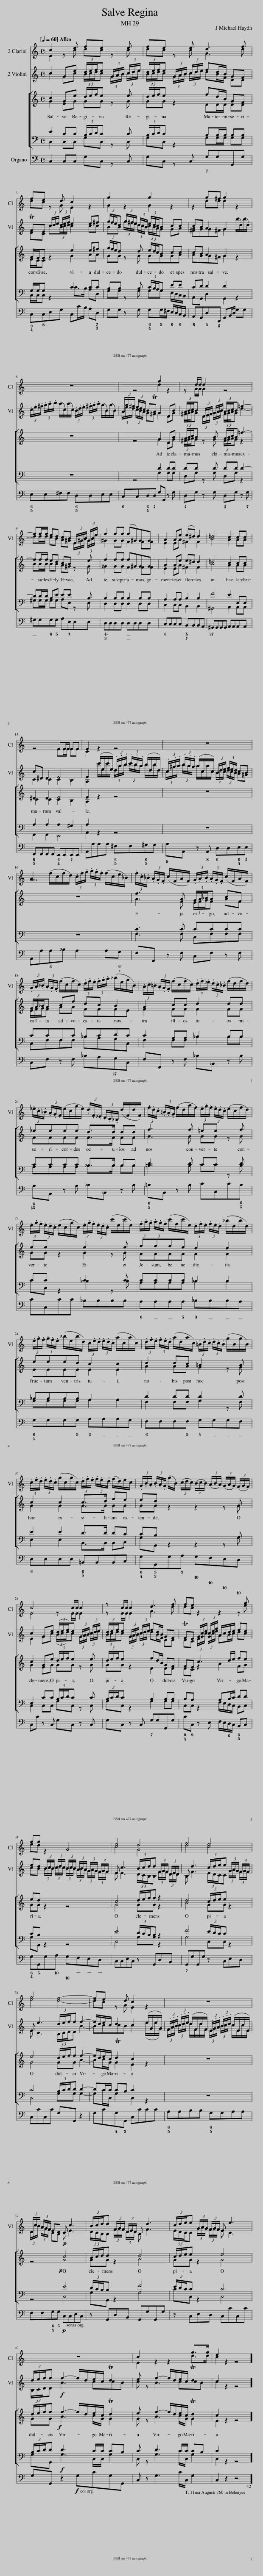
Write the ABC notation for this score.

X:1
%%score ( 1 2 ) ( 3 4 ) [ ( 5 6 ) ( 7 8 ) ] 9 10 11
L:1/8
Q:1/4=60
M:4/4
I:linebreak $
K:C
V:1 treble
V:2 treble
V:3 treble
V:4 treble
V:5 treble
V:6 treble
V:7 bass
V:8 bass
V:9 bass
V:10 treble
V:11 treble
V:1
 c2 z e fe z e | fe z e d3 f |$ fe z d c2 z2 | g2 z2 g2 z2 | z2 g^f g2 z2 |$ %5
 z8 | z4 g2 z2 | z d/d/ d2 z4 |$ z8 | z8 | %10
 z8 | z8 |$ z4 EE/E/ EE | E2 z2 z4 | z8 |$ %15
 z8 | z8 |$ z8 | z8 |$ z8 | %20
 z8 |$ z8 | z8 |$ z8 | z8 |$ %25
 z8 | z8 |$ c4 z c/c/ c2 | z c/c/ c2 d3 f | fe z2 z2 z g |$ %30
 gg z2 G4 | e4 d4 | f4 e4 |$ g4 f4- | fe z d c2 z2 | %35
 z8 |$ z8 | z8 | z8 |$ z8 | %40
 c2 z2 z2 g>g | e2 z2 z4 |] %42
V:2
 E2 x c dc x c | dc x c G3 d |$ dc x G E2 x2 | G2 x2 G2 x2 | x2 dd d2 x2 |$ %5
 x8 | x4 d2 x2 | x G/G/ G2 x4 |$ x8 | x8 | %10
 x8 | x8 |$ x4 EE/E/ EE | C2 x6 | x8 |$ %15
 x8 | x8 |$ x8 | x8 |$ x8 | %20
 x8 |$ x8 | x8 |$ x8 | x8 |$ %25
 x8 | x8 |$ E4 x E/E/ E2 | z E/E/ E2 G3 d | dc x5 e |$ %30
 ed x2 G4 | c4 G4 | d4 c4 |$ e4 d4- | dc x G E2 x2 | %35
 x8 |$ x8 | x8 | x8 |$ x8 | %40
 E2 x4 d>d | c2 x6 |] %42
V:3
 c2 Ge (3d/e/f/e (3G/A/B/ (3c/d/e/ | (3d/e/f/e (3G/A/B/ (3c/d/e/ fd/B/ GF |$ TFE (3c/d/e/ (3d/e/f/ e2 e^f | (3g/f/e/d (3g/^f/e/ (3d/c/B/ (3e/d/c/B cc | cB A2 G2 (b/d/)(b/d/) |$ %5
 (3.c/.e/.^f/ (3.g/.a/.b/ (a/c/)(a/c/) (3.B/.d/.e/ (3.^f/.g/.a/ (g/B/)(g/B/) | (3A/g/^f/ (3e/d/c/ BTA G2 DB | (3A/B/c/B (3D/E/^F/ (3G/A/B/ (3A/B/c/B =f2- |$ ff/f/ ed cB (3E/^G/B/ (3G/B/e/ | f2 ff (f^G)GG | %10
 A2 Ae (e^d) d2 | =d4 c2 cc |$ c^D D2 E4 | E2 (c'/e/c'/e/) (3.d/.a/.b/ (3.c'/.b/.a/ (b/d/b/d/) | (3.c/.^g/.a/ (3.b/.a/.g/ (a/c/a/c/) (3B/d/e/ (3f/e/d/ cB |$ %15
 A2 (f/c/f/d/) (3.c/.f/.g/ (3.a/.g/.f/ (f/c/e/_B/) | (3.f/.c/._B/ (3.A/.G/.F/ (c/F/A/F/) (3.G/.A/.B/ (3.A/.G/.F/ (c/F/A/F/) |$ (3.G/.A/._B/ (3.A/.G/.F/ (f/c/f/c/) (3.d/.f/.e/ (3.f/.g/.a/ (_b/e/g/B/) | (3.A/.c/.=B/ (3.A/.G/.F/ (f/c/f/c/) (3.d/.f/._e/ (3.d/.c/._B/ (f/d/f/d/) |$ (3._e/.c/._B/ (3.A/.G/.F/ (e/c/g/e/) (3.d/.F/._E/ (3.D/.C/._B,/ (d/F/d/F/) | %20
 (3.f/.d/.c/ (3.=B/.A/.G/ (f/d/a/f/) (3.e/.g/.f/ (3.e/.d/.c/ (e/c/f/d/) |$ (3.e/.g/.f/ (3.e/.d/.c/ (e/c/g/c/) (3.e/.g/.f/ (3.e/.d/.c/ (c'/e/c'/e/) | (3.f/.a/.g/ (3.a/.g/.f/ (c'/f/c'/e/) (3.d/.f/.e/ (3.f/.e/.d/ (_b/d/b/d/) |$ (3.e/.g/.f/ (3.g/.f/.e/ (_b/e/b/d/) (3.c/.e/.d/ (3.e/.d/.c/ (a/c/a/c/) | (3.d/.f/.e/ (3.f/.e/.d/ (a/d/a/c/) (3.=B/.d/.c/ (3.d/.c/.B/ (g/B/g/B/) |$ %25
 (3.c/.e/.d/ (3.e/.d/.c/ (g/c/g/c/) (3.d/.f/.e/ (3.f/.e/.d/ (f/d/)e/c/ | (3.G/.B/.A/ (3.B/.A/.G/ (g/B/) (3(c/d/c/) (3(B/c/B/) (3(A/B/A/) (3(G/A/G/) (3(F/G/F/) |$ c2 Ge (3(d/e/f/)e (3G/A/B/ (3c/d/e/ | (3d/e/f/e (3G/A/B/ (3c/d/e/ fd/B/ GF | TFE (3G/c/e/ (3c/e/g/ A/c/d/e/ fe |$ %30
 ed (3B/c/B/ (3c/d/c/ (3B/c/B/ (3A/B/A/ (3G/A/G/ (3F/G/F/ | E c3 (3B/c/d/d (3F/G/F/ (3D/E/D/ | B, d3 (3c/d/e/e (3G/A/G/ (3F/G/F/ |$ E e3 (3d/e/f/f f2- | f/d/e/c/ d2 c2 (e/G/e/G/) | %35
 (3.F/.A/.B/ (3.c/.d/.e/ (d/F/d/F/) (3.E/.G/.A/ (3.B/.c/.d/ (c/E/c/E/) |$ (3D/c/B/ (3A/G/F/ ED!p! C c3 | (3B/c/d/d (3F/G/F/ (3D/E/D/ B, d3 | (3c/d/e/e (3G/A/G/ (3F/G/F/ E e3 |$ (3d/e/f/f!f! f2- f/d/e/c/ Td2 | %40
 e z f2- f/d/e/c/ Td2 | c2 z2 z4 |] %42
V:4
 c2 Gc (3B/c/d/c (3G/A/B/ (3c/d/e/ | (3B/c/d/c (3G/A/B/ (3c/d/e/ dB/F/ DD |$ DC c(3B/c/d/ c2 cc | BB (3g/^f/e/ (3d/c/B/ (3c/B/A/G GA | [^FA]GG^F G2 x2 |$ %5
 x8 | (3A/e/d/ (3c/B/A/ G^F G2 DG | (3^F/G/A/G (3D/E/F/ (3G/A/B/ (3F/G/A/G d2- |$ dd/d/ cB A^G (3E/G/B/ (3G/B/e/ | ^G2 GG F2 FF | %10
 E2 EA ^F2 F2 | B4 A2 AA |$ C2 C2 C2 B,2 | A,2 c'/e/c'/e/ (3d/a/b/ (3c'/b/a/ b/d/b/d/ | (3c/^g/a/ (3b/a/g/ a/c/a/c/ (3B/d/c/ (3d/c/B/ A^G |$ %15
 x8 | x8 |$ x8 | x8 |$ x8 | %20
 x8 |$ x8 | x8 |$ x8 | x8 |$ %25
 x8 | x8 |$ E2 Gc (3(B/c/d/)c (3G/A/B/ (3c/d/e/ | (3B/c/d/c (3G/A/B/ (3c/d/e/ dB/F/ DD | DC (3E/G/c/ (3G/c/e/ AB/c/ dc |$ %30
 cB (3B/c/B/ (3c/d/c/ (3B/c/B/ (3A/B/A/ (3G/A/G/ (3F/G/F/ | E E3 (3D/C/B,/B, (3F/G/F/ (3D/E/D/ | B, F3 (3E/D/C/C (3G/A/G/ (3F/G/F/ |$ E C3 (3B,/C/D/D B2- | BccB c2 (e/G/e/G/) | %35
 (3F/A/B/ (3c/d/e/ d/F/d/F/ (3E/G/A/ (3B/c/d/ c/E/c/E/ |$ (3D/c/B/ (3A/G/F/ CB, C E3 | (3D/C/B,/B, (3F/G/F/ (3D/E/D/ B, F3 | (3E/D/C/C (3G/A/G/ (3F/G/F/ E C3 |$ (3B,/C/D/D B3 ccB | %40
 c x B3 ccB | c2 x6 |] %42
V:5
 c2 Ge (3d/e/f/e z e | (3d/e/f/e z2 fd/B/ GF |$ F/E/E z2 e2 e^f | (3g/f/e/d z d (3e/d/c/B cc | cB A2 G2 z2 |$ %5
 z8 | z4 G2 DB | (3A/B/c/B z B (3A/B/c/B =f2- |$ ff/f/ ed cB z e | f2 ff f^GGG | %10
 A2 Ae e^d d2 | =d4 c2 cc |$ ^D2 D2 E4 | E2 z2 z4 | z8 |$ %15
 z8 | f3 A (3G/A/_B/A cF |$ (3G/A/_B/A cf dc B2 | A2 cc d2 dd |$ _eeee d>d dd | %20
 f3 f =ee z f |$ ee z2 e2 z e | fffe d2 d2 |$ eeed c2 c2 | d2 dc =B2 z B |$ %25
 c2 c2 c>d fe | ed z2 z2 z G |$ c2 Ge (3d/e/f/e z e | (3d/e/f/e z2 fd/B/ GF | FE c3 d/e/ fe |$ %30
 ed z2 z4 | c4 (3d/e/f/f z2 | d4 (3c/d/e/e z2 |$ e4 (3d/e/f/f f2- | f/d/e/c/ Td2 c2 z2 | %35
 z8 |$ z4!p! c4 | (3B/c/d/d z2 d4 | (3c/d/e/e z2 e4 |$ (3d/e/f/f!f! f2- f/d/e/c/ Td2 | %40
 e z f2- f/d/e/c/ Td2 | c2 z2 z4 |] %42
V:6
 G2 EG GG x G | GG x2 DD/D/ DD |$ D/C/C x2 G2 AA | GG x G GGGA | AGG^F G2 x2 |$ %5
 x8 | x4 G2 DG | (3^F/G/A/G x G (3F/G/A/G z2 |$ BB/B/ BB A^G x G | ^G2 GG F2 FF | %10
 E2 EA ^F2 F2 | B4 A2 AA |$ C2 C2 C2 B,2 | A,2 x6 | x8 |$ %15
 x8 | A3 F (3E/F/G/F AF |$ (3E/F/G/F AA FFFE | F2 FF F2 FF |$ FFFF F>F FF | %20
 G3 G GG x G |$ GG x2 G2 x G | FFFF F2 F2 |$ EEEE E2 E2 | A2 AA G2 x G |$ %25
 G2 G2 G>G GG | GG x5 G |$ G2 EG GG x G | GG x2 D2 DD | DC z2 A2 FG |$ %30
 GG x6 | G4 GG z2 | B4 GG x2 |$ G4 GG B2- | Bc/G/ G2 E2 x2 | %35
 x8 |$ x4 G4 | GG x2 A4 | GG x2 G4 |$ GG B3 c/G/ G2 | %40
 G x B3 c/G/ G2 | E2 x6 |] %42
V:7
 E2 CC (3B,/C/D/C z C | (3B,/C/D/C z2 B,B,/B,/ B,B, |$ G,/G,/G, z2 C2 CC | B,B, z B, (3C/B,/A,/G, EE | CD D2 D2 z2 |$ %5
 z8 | z4 D2 DD | DD z D DD D2- |$ DD/D/ B,E EE z B, | B,2 B,B, B,2 B,B, | %10
 A,2 A,A, B,2 B,2 | F4 E2 E,E, |$ A,2 A,2 A,2 ^G,2 | A,2 z2 z4 | z8 |$ %15
 z8 | C3 C CCCC |$ CCF,C _B,CDC | C2 A,A, _B,2 B,B, |$ CCCC _B,>B, B,B, | %20
 D3 D CC z D |$ CC z2 C2 z C | CCCC _B,2 B,2 |$ _B,B,B,B, A,2 A,2 | D2 DD D2 z D |$ %25
 E2 E2 D>D DC | CB, z2 z2 z G, |$ E,2 CC (3B,/C/D/C z C | (3B,/C/D/C z2 B,2 B,B, | B,A, z2 A,B,/C/ DD |$ %30
 CB, z2 z4 | E4 (3D/C/B,/B, z2 | F4 (3E/D/C/C z2 |$ C4 (3B,/C/D/D D2- | DC/C/ CB, C2 z2 | %35
 z8 |$ z4 E4 | (3D/C/B,/B, z2 F4 | (3E/D/C/C z2 C4 |$ (3B,/C/D/D!f! D3 C/C/ CB, | %40
 C z D3 C/C/ CB, | C2 z2 z4 |] %42
V:8
 C,2 C,C, G,C, x C, | G,C, x2 G,G,/G,/ G,G, |$ C,/C,/C, x2 C>B, A,D, | G,G, x G, G,G, E,/D,/C,/B,,/ | A,,G,, D,2 G,,2 x2 |$ %5
 x8 | x4 G,2 G,G, | D,G, x G, D,G, z2 |$ ^G,G,/G,/ G,G, A,E, x E, | D,2 D,D, D,2 D,D, | %10
 C,2 C,C, B,,2 B,,2 | ^G,,4 A,,2 A,,A,, |$ F,,2 F,,2 E,,4 | A,,2 x6 | x8 |$ %15
 x8 | F,3 F, C,F,F,F, |$ C,F,F,F, _B,A,G,C, | F,2 F,F, _B,2 B,B, |$ A,A,A,A, _B,>B, B,B, | %20
 =B,3 B, CC x B, |$ CC, x2 _B,2 x B, | A,A,A,A, _B,2 B,2 |$ G,G,G,G, A,2 A,2 | F,2 F,F, G,2 x F, |$ %25
 E,2 E,2 B,,>B,, B,,C, | G,G,, x5 G, |$ C,2 C,C, G,C, x C, | G,C, x2 G,2 G,G, | C,C, x2 F,/E,/D,/C,/ B,,C, |$ %30
 G,G,, x6 | C,4 G,G, z2 | G,4 C,C, x2 |$ C,4 G,G, G,2- | G,C/C,/ G,2 C,2 x2 | %35
 x8 |$ x4 C,4 | G,G,, x2 G,4 | CC, x2 C,4 |$ G,G,, G,3 C,/C,/ G,2 | %40
 C, x G,3 C/C,/ G,2 | C,2 x6 |] %42
V:9
 C,2 C,C, G,C, z C, | G,C, z C, G,G,G,,G, |$ C,C,E,G, C,C/B,/ A,D, | G,G, z G, G,G,/^F,/ E,/D,/C,/B,,/ | A,,G,,D,D,, G,,B,,/D,/ G,G, |$ %5
 E,E,^F,F, D,D,E,E, | C,C,D,D, G,G,, z G, | D,G, z G, D,G, z G, |$ ^G,G,G,G, A,E,E,E, | D,D,D,D, D,D,D,D, | %10
 C,C,C,C, B,,B,,B,,A,, | ^G,,G,,G,,G,, A,,A,,A,,A,, |$ F,,F,,F,,F,, E,,E,,E,,E,, | A,,A,A,A, ^F,F,^G,G, | A,A,, z A,, D,D,E,E, |$ %15
 A,,A,A,_B, A,2 A,G, | F,F,, z F, C,F, z F, |$ C,F, z F, _B,A,G,C, | F,F,, z F, _B,_B,, z B, |$ A,A,, z A, _B,_B,, z B, | %20
 =B,B,, z B, CC,CB, |$ CC,CC _B,B,B,B, | A,A,A,A, _B,B,B,A, |$ G,G,G,G, A,A,A,G, | F,F,F,F, G,G,G,F, |$ %25
 E,E,E,E, =B,,B,,B,,C, | G,G,,G,A, G,F,E,D, |$ C,C z C, G,C, z C, | G,C, z C, G,G,G,,G, | CC, z E, F,/E,/D,/C,/ B,,C, |$ %30
 G,G,,G,A, G,F,E,D, | C,C,E,C, z G,,D,B,, | G,,G,G,,G, z C,E,D, |$ C,CC,C G,G,, z2 | G,CG,G,, C,CCC | %35
 A,A,B,B, G,G,A,A, |$ F,F,G,G,!p! C,C,E,C, | z G,,D,B,, G,,G,G,,G, | z C,E,D, C,CC,C |$ G,G,, z2!f! G,CG,G,, | %40
 C, z G,3 C/C,/ G,2 | C,2 z2 z4 |] %42
V:10
 c2 G e (3d/ e/ f/ e (3G/ A/ B/ (3c/ d/ e/ | (3d/ e/ f/ e (3G/ A/ B/ (3c/ d/ e/ f d/ B/ G F |$ TF E (3c/ d/ e/ (3d/ e/ f/ e2 e ^f | (3g/ f/ e/ d (3g/ ^f/ e/ (3d/ c/ B/ (3e/ d/ c/ B c c | c B A2 G2 (b/d/)(b/d/) |$ %5
 (3.c/ .e/ .^f/ (3.g/ .a/ .b/ (a/ c/) (a/ c/) (3.B/ .d/ .e/ (3.^f/ .g/ .a/ (g/ B/) (g/ B/) | (3A/ g/ ^f/ (3e/ d/ c/ B TA G2 D B | (3A/ B/ c/ B (3D/ E/ ^F/ (3G/ A/ B/ (3A/ B/ c/ B =f2- |$ f f/ f/ e d c B (3E/ ^G/ B/ (3G/ B/ e/ | f2 f f (f ^G) G G | %10
 A2 A e (e ^d) d2 | =d4 c2 c c |$ c ^D D2 E4 | E2 (c'/ e/ c'/ e/) (3.d/ .a/ .b/ (3.c'/ .b/ .a/ (b/ d/ b/ d/) | (3.c/ .^g/ .a/ (3.b/ .a/ .g/ (a/ c/ a/ c/) (3B/ d/ e/ (3f/ e/ d/ c B |$ %15
 A2 (f/ c/ f/ d/) (3.c/ .f/ .g/ (3.a/ .g/ .f/ (f/ c/ e/ _B/) | (3.f/ .c/ ._B/ (3.A/ .G/ .F/ (c/ F/ A/ F/) (3.G/ .A/ .B/ (3.A/ .G/ .F/ (c/ F/ A/ F/) |$ (3.G/ .A/ ._B/ (3.A/ .G/ .F/ (f/ c/ f/ c/) (3.d/ .f/ .e/ (3.f/ .g/ .a/ (_b/ e/ g/ B/) | (3.A/ .c/ .=B/ (3.A/ .G/ .F/ (f/ c/ f/ c/) (3.d/ .f/ ._e/ (3.d/ .c/ ._B/ (f/ d/ f/ d/) |$ (3._e/ .c/ ._B/ (3.A/ .G/ .F/ (e/ c/ g/ e/) (3.d/ .F/ ._E/ (3.D/ .C/ ._B,/ (d/ F/ d/ F/) | %20
 (3.f/ .d/ .c/ (3.=B/ .A/ .G/ (f/ d/ a/ f/) (3.e/ .g/ .f/ (3.e/ .d/ .c/ (e/ c/ f/ d/) |$ (3.e/ .g/ .f/ (3.e/ .d/ .c/ (e/ c/ g/ c/) (3.e/ .g/ .f/ (3.e/ .d/ .c/ (c'/ e/ c'/ e/) | (3.f/ .a/ .g/ (3.a/ .g/ .f/ (c'/ f/ c'/ e/) (3.d/ .f/ .e/ (3.f/ .e/ .d/ (_b/ d/ b/ d/) |$ (3.e/ .g/ .f/ (3.g/ .f/ .e/ (_b/ e/ b/ d/) (3.c/ .e/ .d/ (3.e/ .d/ .c/ (a/ c/ a/ c/) | (3.d/ .f/ .e/ (3.f/ .e/ .d/ (a/ d/ a/ c/) (3.=B/ .d/ .c/ (3.d/ .c/ .B/ (g/ B/ g/ B/) |$ %25
 (3.c/ .e/ .d/ (3.e/ .d/ .c/ (g/ c/ g/ c/) (3.d/ .f/ .e/ (3.f/ .e/ .d/ (f/ d/) e/ c/ | (3.G/ .B/ .A/ (3.B/ .A/ .G/ (g/ B/) (3(c/ d/ c/) (3(B/ c/ B/) (3(A/ B/ A/) (3(G/ A/ G/) (3(F/ G/ F/) |$ c2 G e (3(d/ e/ f/) e (3G/ A/ B/ (3c/ d/ e/ | (3d/ e/ f/ e (3G/ A/ B/ (3c/ d/ e/ f d/ B/ G F | TF E (3G/ c/ e/ (3c/ e/ g/ A/ c/ d/ e/ f e |$ %30
 e d (3B/ c/ B/ (3c/ d/ c/ (3B/ c/ B/ (3A/ B/ A/ (3G/ A/ G/ (3F/ G/ F/ | E c3 (3B/ c/ d/ d (3F/ G/ F/ (3D/ E/ D/ | B, d3 (3c/ d/ e/ e (3G/ A/ G/ (3F/ G/ F/ |$ E e3 (3d/ e/ f/ f f2- | f/ d/ e/ c/ d2 c2 (e/ G/ e/ G/) | %35
 (3.F/ .A/ .B/ (3.c/ .d/ .e/ (d/ F/ d/ F/) (3.E/ .G/ .A/ (3.B/ .c/ .d/ (c/ E/ c/ E/) |$ (3D/ c/ B/ (3A/ G/ F/ E D!p! C c3 | (3B/ c/ d/ d (3F/ G/ F/ (3D/ E/ D/ B, d3 | (3c/ d/ e/ e (3G/ A/ G/ (3F/ G/ F/ E e3 |$ (3d/ e/ f/ f!f! f2- f/ d/ e/ c/ Td2 | %40
 e z f2- f/ d/ e/ c/ Td2 | c2 z2 z4 |] %42
V:11
 c2 G c (3B/ c/ d/ c (3G/ A/ B/ (3c/ d/ e/ | (3B/ c/ d/ c (3G/ A/ B/ (3c/ d/ e/ d B/ F/ D D |$ D C c (3B/ c/ d/ c2 c c | B B (3g/ f/ e/ (3d/ c/ B/ (3c/ B/ A/ G G A | [^FA] G G ^F G2 (b/d/)(b/d/) |$ %5
 (3.c/ .e/ .^f/ (3.g/ .a/ .b/ (a/ c/) (a/ c/) (3.B/ .d/ .e/ (3.^f/ .g/ .a/ (g/ B/) (g/ B/) | (3B/ e/ d/ (3c/ B/ A/ G ^F G2 D G | (3^F/ G/ A/ G (3D/ E/ F/ (3G/ A/ B/ (3F/ G/ A/ G d2- |$ d d/ d/ c B A ^G (3E/ G/ B/ (3G/ B/ e/ | ^G2 G G F2 F F | %10
 D2 E A ^F2 F2 | B4 A2 A A |$ C2 C2 C2 TB,2 | A,2 c'/ e/ c'/ e/ (3d/ a/ b/ (3c'/ b/ a/ b/ d/ b/ d/ | (3c/ b/ a/ (3b/ a/ ^g/ a/ c/ a/ c/ (3B/ d/ c/ (3d/ c/ B/ A ^G |$ %15
 A2 (f/ c/ f/ d/) (3.c/ .f/ .g/ (3.a/ .g/ .f/ (f/ c/ e/ _B/) | (3.f/ .c/ ._B/ (3.A/ .G/ .F/ (c/ F/ A/ F/) (3.G/ .A/ .B/ (3.A/ .G/ .F/ (c/ F/ A/ F/) |$ (3.G/ .A/ ._B/ (3.A/ .G/ .F/ (f/ c/ f/ c/) (3.d/ .f/ .e/ (3.f/ .g/ .a/ (_b/ e/ g/ B/) | (3.A/ .c/ .=B/ (3.A/ .G/ .F/ (f/ c/ f/ c/) (3.d/ .f/ ._e/ (3.d/ .c/ ._B/ (f/ d/ f/ d/) |$ (3._e/ .c/ ._B/ (3.A/ .G/ .F/ (e/ c/ g/ e/) (3.d/ .F/ ._E/ (3.D/ .C/ ._B,/ (d/ F/ d/ F/) | %20
 (3.f/ .d/ .c/ (3.=B/ .A/ .G/ (f/ d/ a/ f/) (3.e/ .g/ .f/ (3.e/ .d/ .c/ (e/ c/ f/ d/) |$ (3.e/ .g/ .f/ (3.e/ .d/ .c/ (e/ c/ g/ c/) (3.e/ .g/ .f/ (3.e/ .d/ .c/ (c'/ e/ c'/ e/) | (3.f/ .a/ .g/ (3.a/ .g/ .f/ (c'/ f/ c'/ e/) (3.d/ .f/ .e/ (3.f/ .e/ .d/ (_b/ d/ b/ d/) |$ (3.e/ .g/ .f/ (3.g/ .f/ .e/ (_b/ e/ b/ d/) (3.c/ .e/ .d/ (3.e/ .d/ .c/ (a/ c/ a/ c/) | (3.d/ .f/ .e/ (3.f/ .e/ .d/ (a/ d/ a/ c/) (3.=B/ .d/ .c/ (3.d/ .c/ .B/ (g/ B/ g/ B/) |$ %25
 (3.c/ .e/ .d/ (3.e/ .d/ .c/ (g/ c/ g/ c/) (3.d/ .f/ .e/ (3.f/ .e/ .d/ (f/ d/) e/ c/ | (3.G/ .B/ .A/ (3.B/ .A/ .G/ (g/ B/) (3(c/ d/ c/) (3(B/ c/ B/) (3(A/ B/ A/) (3(G/ A/ G/) (3(F/ G/ F/) |$ E2 G c (3(B/ c/ d/) c (3G/ A/ B/ (3c/ d/ e/ | (3B/ c/ d/ c (3G/ A/ B/ (3c/ d/ e/ d B/ F/ D D | D C (3E/ G/ c/ (3G/ c/ e/ A B/ c/ d c |$ %30
 c B (3B/ c/ B/ (3c/ d/ c/ (3B/ c/ B/ (3A/ B/ A/ (3G/ A/ G/ (3F/ G/ F/ | E E3 (3D/ C/ B,/ B, (3F/ G/ F/ (3D/ E/ D/ | B, F3 (3E/ D/ C/ C (3G/ A/ G/ (3F/ G/ F/ |$ E C3 (3B,/ C/ D/ D B2- | B c c B c2 (e/ G/ e/ G/) | %35
 (3F/ A/ B/ (3c/ d/ e/ (d/ F/ d/ F/) (3E/ G/ A/ (3B/ c/ d/ (c/ E/ c/ E/) |$ (3D/ c/ B/ (3A/ G/ F/ C B, C E3 | (3D/ C/ B,/ B, (3F/ G/ F/ (3D/ E/ D/ B, F3 | (3E/ D/ C/ C (3G/ A/ G/ (3F/ G/ F/ E C3 |$ (3B,/ C/ D/ D B3 c c B | %40
 c z B3 c c B | c2 z2 z4 |] %42
